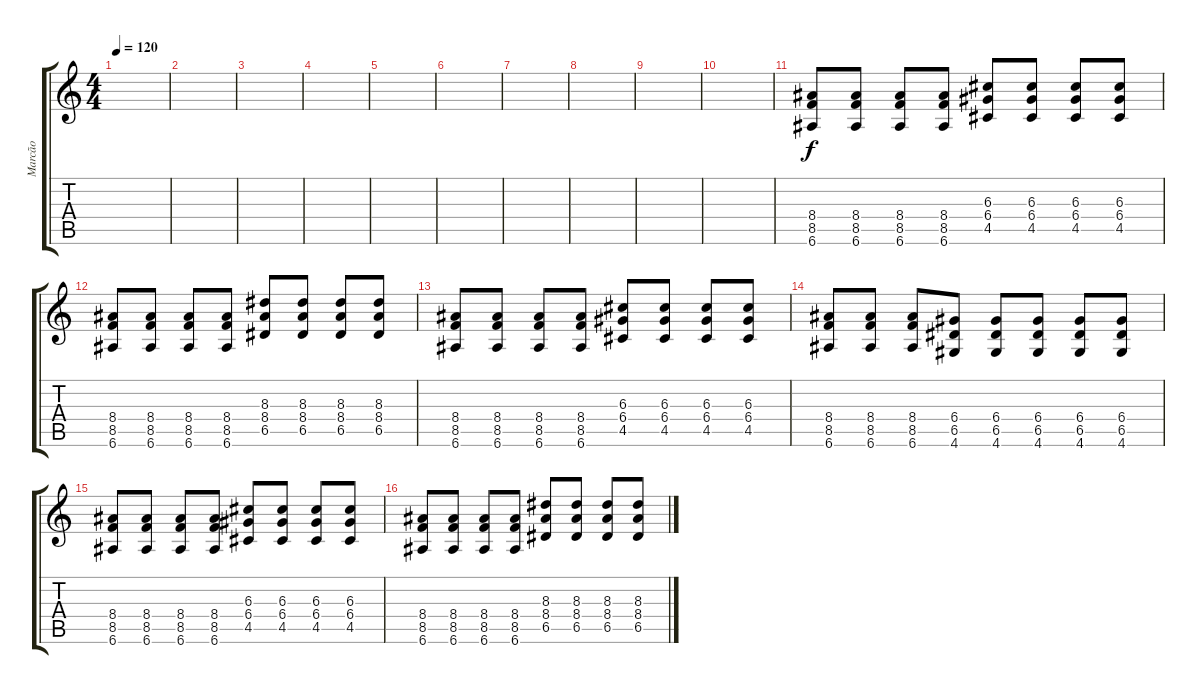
\track ("Marcão" "Marcão") {instrument overdrivenguitar}
\staff {score tabs}
\tuning (E4 B3 G3 D3 A2 E2) {hide}
\ts (4 4)
\tempo 120
\clef g2
\ks c
|
|
|
|
|
|
|
|
|
|
(8.4 8.5 6.6).8 (8.4 8.5 6.6).8 (8.4 8.5 6.6).8 (8.4 8.5 6.6).8 (6.3 6.4 4.5).8 (6.3 6.4 4.5).8 (6.3 6.4 4.5).8 (6.3 6.4 4.5).8 |
(8.4 8.5 6.6).8 (8.4 8.5 6.6).8 (8.4 8.5 6.6).8 (8.4 8.5 6.6).8 (8.3 8.4 6.5).8 (8.3 8.4 6.5).8 (8.3 8.4 6.5).8 (8.3 8.4 6.5).8 |
(8.4 8.5 6.6).8 (8.4 8.5 6.6).8 (8.4 8.5 6.6).8 (8.4 8.5 6.6).8 (6.3 6.4 4.5).8 (6.3 6.4 4.5).8 (6.3 6.4 4.5).8 (6.3 6.4 4.5).8 |
(8.4 8.5 6.6).8 (8.4 8.5 6.6).8 (8.4 8.5 6.6).8 (6.4 6.5 4.6).8 (6.4 6.5 4.6).8 (6.4 6.5 4.6).8 (6.4 6.5 4.6).8 (6.4 6.5 4.6).8 |
(8.4 8.5 6.6).8 (8.4 8.5 6.6).8 (8.4 8.5 6.6).8 (8.4 8.5 6.6).8 (6.3 6.4 4.5).8 (6.3 6.4 4.5).8 (6.3 6.4 4.5).8 (6.3 6.4 4.5).8 |
(8.4 8.5 6.6).8 (8.4 8.5 6.6).8 (8.4 8.5 6.6).8 (8.4 8.5 6.6).8 (8.3 8.4 6.5).8 (8.3 8.4 6.5).8 (8.3 8.4 6.5).8 (8.3 8.4 6.5).8
